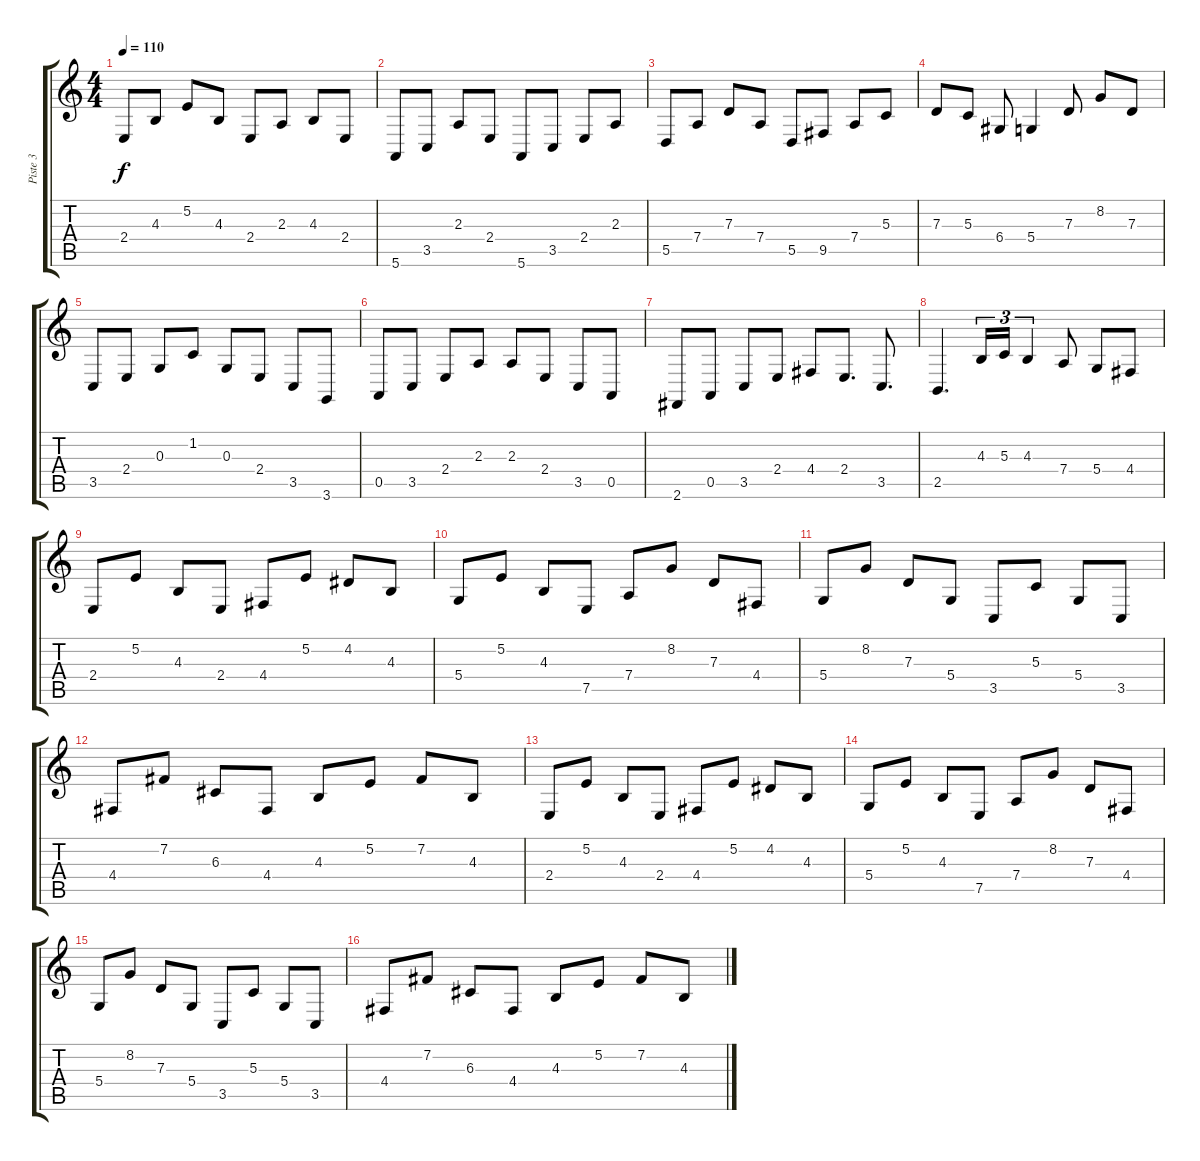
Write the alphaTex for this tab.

\track ("Piste 3" "Piste 3") {instrument orchestralharp}
\staff {score tabs}
\tuning (E4 B3 G3 D3 A2 E2) {hide}
\ts (4 4)
\tempo 110
\clef g2
\ks c
2.4.8{dy f} 4.3.8 5.2.8 4.3.8 2.4.8 2.3.8 4.3.8 2.4.8 |
5.6.8 3.5.8 2.3.8 2.4.8 5.6.8 3.5.8 2.4.8 2.3.8 |
5.5.8 7.4.8 7.3.8 7.4.8 5.5.8 9.5.8 7.4.8 5.3.8 |
7.3.8 5.3.8 6.4.8 5.4.4 7.3.8 8.2.8 7.3.8 |
3.5.8 2.4.8 0.3.8 1.2.8 0.3.8 2.4.8 3.5.8 3.6.8 |
0.5.8 3.5.8 2.4.8 2.3.8 2.3.8 2.4.8 3.5.8 0.5.8 |
2.6.8 0.5.8 3.5.8 2.4.8 4.4.8 2.4.8{d} 3.5.8{d} |
2.5.4{d} 4.3.16{tu (3 2)} 5.3.16{tu (3 2)} 4.3.4{tu (3 2)} 7.4.8 5.4.8 4.4.8 |
2.4.8 5.2.8 4.3.8 2.4.8 4.4.8 5.2.8 4.2.8 4.3.8 |
5.4.8 5.2.8 4.3.8 7.5.8 7.4.8 8.2.8 7.3.8 4.4.8 |
5.4.8 8.2.8 7.3.8 5.4.8 3.5.8 5.3.8 5.4.8 3.5.8 |
4.4.8 7.2.8 6.3.8 4.4.8 4.3.8 5.2.8 7.2.8 4.3.8 |
2.4.8 5.2.8 4.3.8 2.4.8 4.4.8 5.2.8 4.2.8 4.3.8 |
5.4.8 5.2.8 4.3.8 7.5.8 7.4.8 8.2.8 7.3.8 4.4.8 |
5.4.8 8.2.8 7.3.8 5.4.8 3.5.8 5.3.8 5.4.8 3.5.8 |
4.4.8 7.2.8 6.3.8 4.4.8 4.3.8 5.2.8 7.2.8 4.3.8
